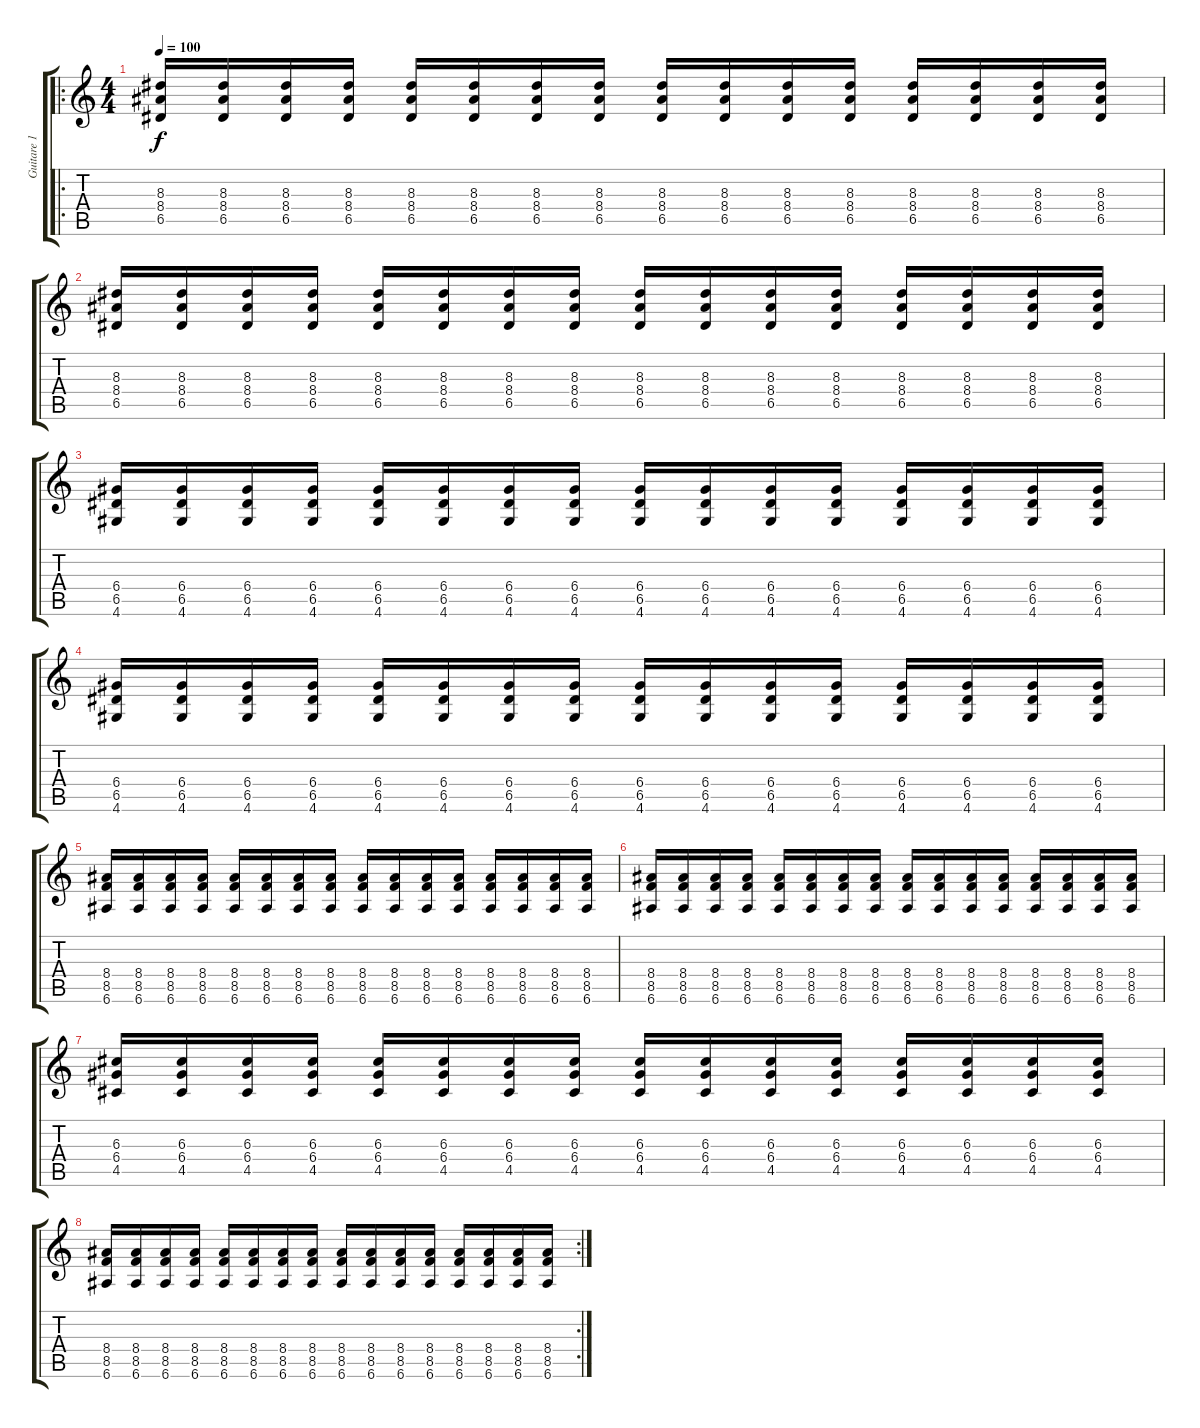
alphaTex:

\track ("Guitare 1" "Guitare 1") {instrument distortionguitar}
\staff {score tabs}
\tuning (E4 B3 G3 D3 A2 E2) {hide}
\ro
\ts (4 4)
\tempo 100
\clef g2
\ks c
(8.3 8.4 6.5).16{dy f} (8.3 8.4 6.5).16 (8.3 8.4 6.5).16 (8.3 8.4 6.5).16 (8.3 8.4 6.5).16 (8.3 8.4 6.5).16 (8.3 8.4 6.5).16 (8.3 8.4 6.5).16 (8.3 8.4 6.5).16 (8.3 8.4 6.5).16 (8.3 8.4 6.5).16 (8.3 8.4 6.5).16 (8.3 8.4 6.5).16 (8.3 8.4 6.5).16 (8.3 8.4 6.5).16 (8.3 8.4 6.5).16 |
(8.3 8.4 6.5).16 (8.3 8.4 6.5).16 (8.3 8.4 6.5).16 (8.3 8.4 6.5).16 (8.3 8.4 6.5).16 (8.3 8.4 6.5).16 (8.3 8.4 6.5).16 (8.3 8.4 6.5).16 (8.3 8.4 6.5).16 (8.3 8.4 6.5).16 (8.3 8.4 6.5).16 (8.3 8.4 6.5).16 (8.3 8.4 6.5).16 (8.3 8.4 6.5).16 (8.3 8.4 6.5).16 (8.3 8.4 6.5).16 |
(6.4 6.5 4.6).16 (6.4 6.5 4.6).16 (6.4 6.5 4.6).16 (6.4 6.5 4.6).16 (6.4 6.5 4.6).16 (6.4 6.5 4.6).16 (6.4 6.5 4.6).16 (6.4 6.5 4.6).16 (6.4 6.5 4.6).16 (6.4 6.5 4.6).16 (6.4 6.5 4.6).16 (6.4 6.5 4.6).16 (6.4 6.5 4.6).16 (6.4 6.5 4.6).16 (6.4 6.5 4.6).16 (6.4 6.5 4.6).16 |
(6.4 6.5 4.6).16 (6.4 6.5 4.6).16 (6.4 6.5 4.6).16 (6.4 6.5 4.6).16 (6.4 6.5 4.6).16 (6.4 6.5 4.6).16 (6.4 6.5 4.6).16 (6.4 6.5 4.6).16 (6.4 6.5 4.6).16 (6.4 6.5 4.6).16 (6.4 6.5 4.6).16 (6.4 6.5 4.6).16 (6.4 6.5 4.6).16 (6.4 6.5 4.6).16 (6.4 6.5 4.6).16 (6.4 6.5 4.6).16 |
(8.4 8.5 6.6).16 (8.4 8.5 6.6).16 (8.4 8.5 6.6).16 (8.4 8.5 6.6).16 (8.4 8.5 6.6).16 (8.4 8.5 6.6).16 (8.4 8.5 6.6).16 (8.4 8.5 6.6).16 (8.4 8.5 6.6).16 (8.4 8.5 6.6).16 (8.4 8.5 6.6).16 (8.4 8.5 6.6).16 (8.4 8.5 6.6).16 (8.4 8.5 6.6).16 (8.4 8.5 6.6).16 (8.4 8.5 6.6).16 |
(8.4 8.5 6.6).16 (8.4 8.5 6.6).16 (8.4 8.5 6.6).16 (8.4 8.5 6.6).16 (8.4 8.5 6.6).16 (8.4 8.5 6.6).16 (8.4 8.5 6.6).16 (8.4 8.5 6.6).16 (8.4 8.5 6.6).16 (8.4 8.5 6.6).16 (8.4 8.5 6.6).16 (8.4 8.5 6.6).16 (8.4 8.5 6.6).16 (8.4 8.5 6.6).16 (8.4 8.5 6.6).16 (8.4 8.5 6.6).16 |
(6.3 6.4 4.5).16 (6.3 6.4 4.5).16 (6.3 6.4 4.5).16 (6.3 6.4 4.5).16 (6.3 6.4 4.5).16 (6.3 6.4 4.5).16 (6.3 6.4 4.5).16 (6.3 6.4 4.5).16 (6.3 6.4 4.5).16 (6.3 6.4 4.5).16 (6.3 6.4 4.5).16 (6.3 6.4 4.5).16 (6.3 6.4 4.5).16 (6.3 6.4 4.5).16 (6.3 6.4 4.5).16 (6.3 6.4 4.5).16 |
\rc 2
(8.4 8.5 6.6).16 (8.4 8.5 6.6).16 (8.4 8.5 6.6).16 (8.4 8.5 6.6).16 (8.4 8.5 6.6).16 (8.4 8.5 6.6).16 (8.4 8.5 6.6).16 (8.4 8.5 6.6).16 (8.4 8.5 6.6).16 (8.4 8.5 6.6).16 (8.4 8.5 6.6).16 (8.4 8.5 6.6).16 (8.4 8.5 6.6).16 (8.4 8.5 6.6).16 (8.4 8.5 6.6).16 (8.4 8.5 6.6).16
